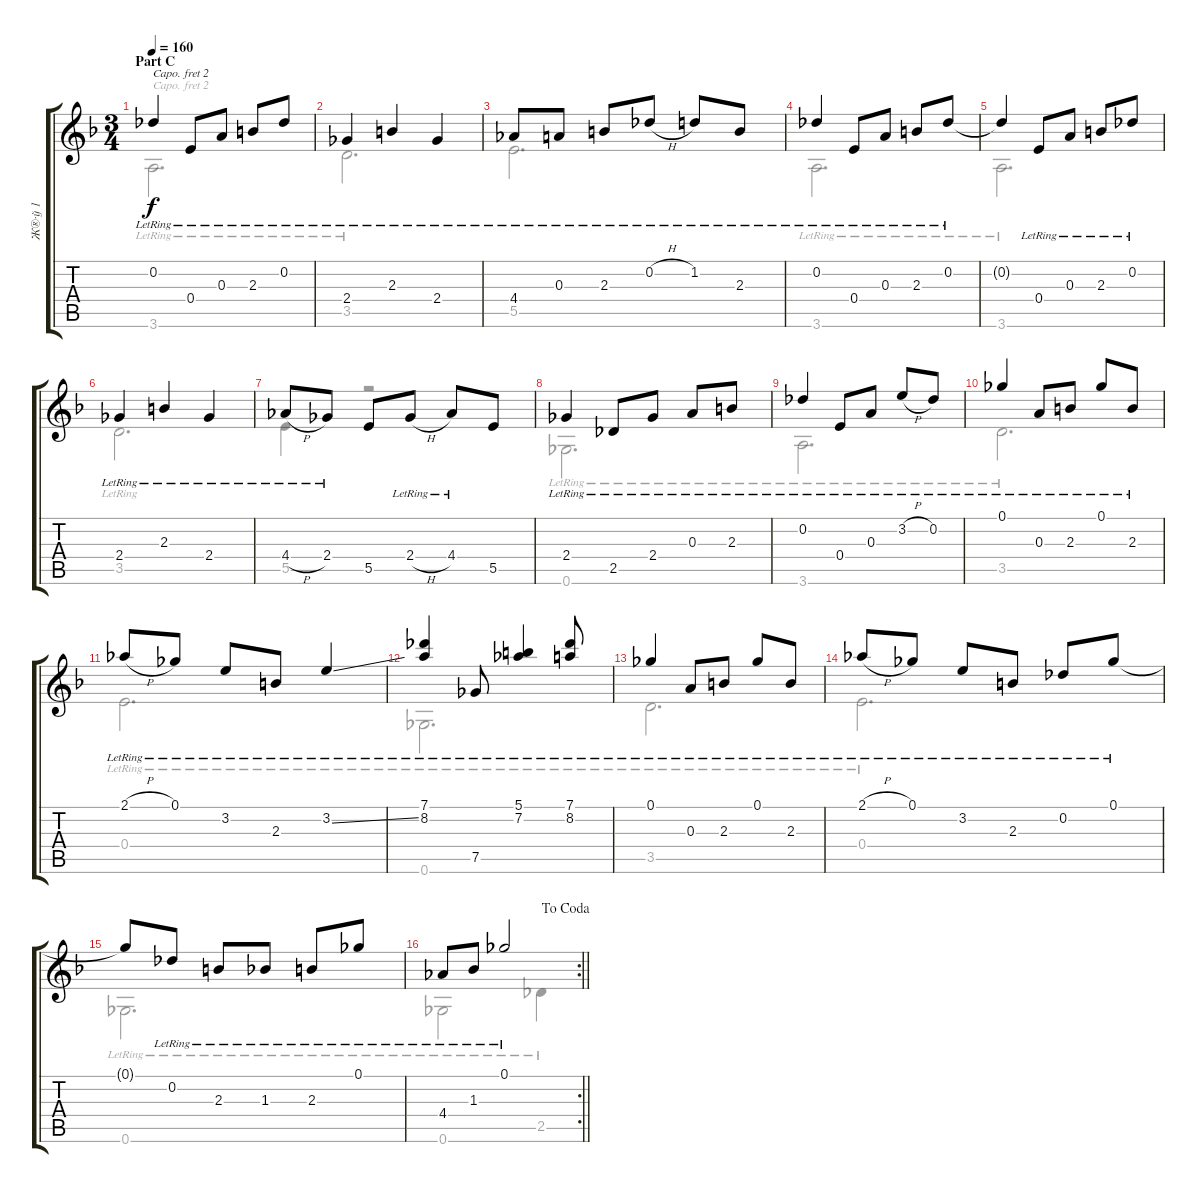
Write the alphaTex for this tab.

\track ("Ж®·ў 1" "Ж®·ў 1") {instrument acousticguitarsteel}
\staff {score tabs}
\capo 2
\tuning (E4 B3 G3 D3 A2 E2) {hide}
\voice
\ts (3 4)
\section ("" "Part C")
\tempo 160
\clef g2
\ks f
0.2{lr}.4{dy f} 0.4{lr}.8 0.3{lr}.8 2.3{lr}.8 0.2{lr}.8 |
2.4{lr}.4 2.3{lr}.4 2.4{lr}.4 |
4.4{lr}.8 0.3{lr}.8 2.3{lr}.8 0.2{h lr}.8 1.2{lr}.8 2.3{lr}.8 |
0.2{lr}.4 0.4{lr}.8 0.3{lr}.8 2.3{lr}.8 0.2{lr}.8 |
0.2{t}.4 0.4{lr}.8 0.3{lr}.8 2.3{lr}.8 0.2{lr}.8 |
2.4{lr}.4 2.3{lr}.4 2.4{lr}.4 |
4.4{h lr}.8 2.4{lr}.8 5.5.8 2.4{h lr}.8 4.4{lr}.8 5.5.8 |
2.4{lr}.4 2.5{lr}.8 2.4{lr}.8 0.3{lr}.8 2.3{lr}.8 |
0.2{lr}.4 0.4{lr}.8 0.3{lr}.8 3.2{h lr}.8 0.2{lr}.8 |
0.1{lr}.4 0.3{lr}.8 2.3{lr}.8 0.1{lr}.8 2.3{lr}.8 |
2.1{h lr}.8 0.1{lr}.8 3.2{lr}.8 2.3{lr}.8 3.2{ss lr}.4 |
(7.1{lr} 8.2{lr}).4 7.5{lr}.8 (5.1{lr} 7.2{lr}).4 (7.1{lr} 8.2{lr}).8 |
0.1{lr}.4 0.3{lr}.8 2.3{lr}.8 0.1{lr}.8 2.3{lr}.8 |
2.1{h lr}.8 0.1{lr}.8 3.2{lr}.8 2.3{lr}.8 0.2{lr}.8 0.1{lr}.8 |
0.1{t}.8 0.2{lr}.8 2.3{lr}.8 1.3{lr}.8 2.3{lr}.8 0.1{lr}.8 |
\rc 2
\jump dacoda
\barLineRight lightlight
4.4{lr}.8 1.3{lr}.8 0.1{lr}.2
\voice
\clef g2
\ottava regular
\simile none
\ks f
3.6{lr}.2{d dy f} |
3.5{lr}.2{d} |
5.5.2{d} |
3.6{lr}.2{d} |
3.6{lr}.2{d} |
3.5{lr}.2{d} |
5.5.4 r.2 |
0.6{lr}.2{d} |
3.6{lr}.2{d} |
3.5{lr}.2{d} |
0.4{lr}.2{d} |
0.6{lr}.2{d} |
3.5{lr}.2{d} |
0.4{lr}.2{d} |
0.6{lr}.2{d} |
\barLineRight lightlight
0.6{lr}.2 2.5{lr}.4
